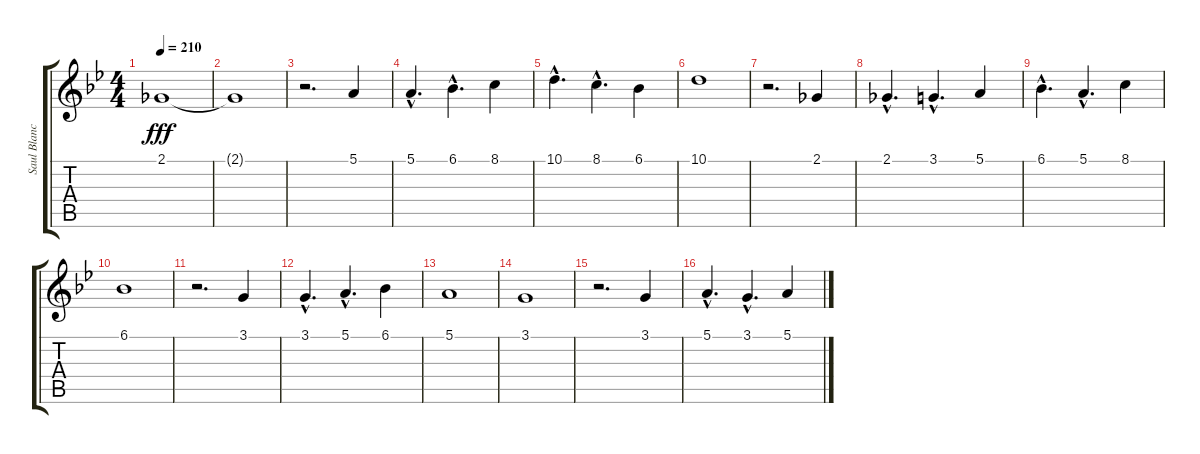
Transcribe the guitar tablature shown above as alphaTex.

\track ("Saul Blanch" "Saul Blanc") {instrument baritonesax}
\staff {score tabs}
\tuning (E4 B3 G3 D3 A2 E2) {hide}
\ts (4 4)
\tempo 210
\clef g2
\ks gminor
2.1.1{dy fff} |
2.1{t}.1 |
r.2{d} 5.1.4 |
5.1{hac}.4{d} 6.1{hac}.4{d} 8.1.4 |
10.1{hac}.4{d} 8.1{hac}.4{d} 6.1.4 |
10.1.1 |
r.2{d} 2.1.4 |
2.1{hac}.4{d} 3.1{hac}.4{d} 5.1.4 |
6.1{hac}.4{d} 5.1{hac}.4{d} 8.1.4 |
6.1.1 |
r.2{d} 3.1.4 |
3.1{hac}.4{d} 5.1{hac}.4{d} 6.1.4 |
5.1.1 |
3.1.1 |
r.2{d} 3.1.4 |
5.1{hac}.4{d} 3.1{hac}.4{d} 5.1.4
